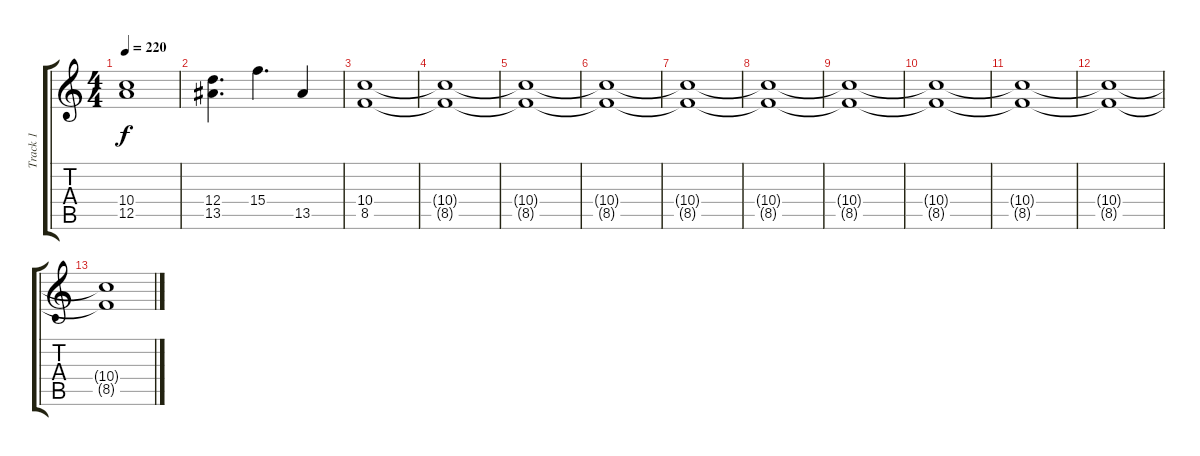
\track ("Track 1" "Track 1") {instrument distortionguitar}
\staff {score tabs}
\tuning (E4 B3 G3 D3 A2 D2) {hide}
\ts (4 4)
\tempo 220
\clef g2
\ks c
(10.4 12.5).1{dy f} |
(12.4 13.5).4{d} 15.4.4{d} 13.5.4 |
(10.4 8.5).1 |
(10.4{t} 8.5{t}).1 |
(10.4{t} 8.5{t}).1 |
(10.4{t} 8.5{t}).1 |
(10.4{t} 8.5{t}).1 |
(10.4{t} 8.5{t}).1 |
(10.4{t} 8.5{t}).1 |
(10.4{t} 8.5{t}).1 |
(10.4{t} 8.5{t}).1 |
(10.4{t} 8.5{t}).1 |
(10.4{t} 8.5{t}).1
